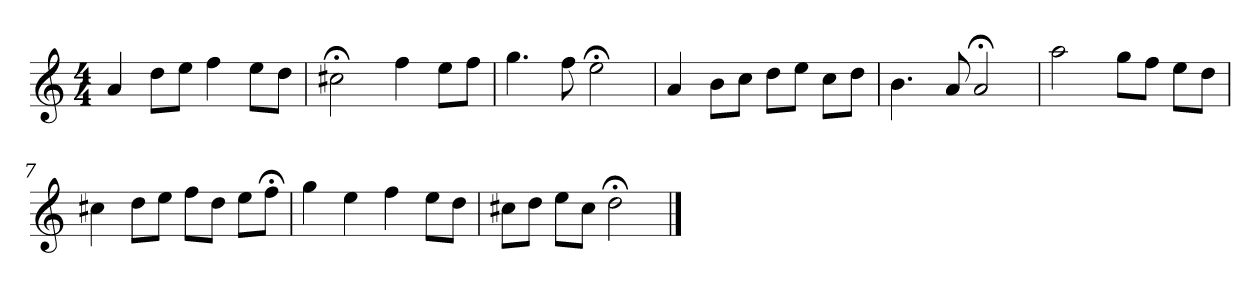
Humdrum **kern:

**kern
*part1
*staff1
*k[]
*D:dor
*M4/4
*MM120
=1
4a
8ddL
8eeJ
4ff
8eeL
8ddJ
=2
2cc#X;<
4ff
8eeL
8ffJ
=3
4.gg
8ff
2ee;<
=4
4a
8bL
8ccJ
8ddL
8eeJ
8ccL
8ddJ
=5
4.b
8a
2a;<
=6
2aa
8ggL
8ffJ
8eeL
8ddJ
=7
4cc#X
8ddL
8eeJ
8ffL
8ddJ
8eeL
8ff;<J
=8
4gg
4ee
4ff
8eeL
8ddJ
=9
8cc#XL
8ddJ
8eeL
8cc#J
2dd;<
==
*-
